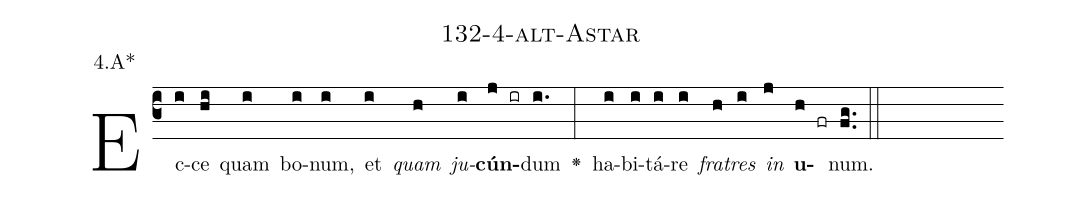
name: 132-4-alt-Astar;
annotation: 4.A*;
%%
(c3)Ec(i)ce(hi) quam(i) bo(i)num,(i) et(i) <i>quam</i>(h) <i>ju</i>(i)<b>cún</b>(j ir)dum(i.) <v>\greheightstar</v>(:) ha(i)bi(i)tá(i)re(i) <i>fra</i>(h)<i>tres</i>(i) <i>in</i>(j) <b>u</b>(h fr)num.(fg..) (::)


%E(i) u(h) o(i) u(j) a(h) e.(fg..) (::)
